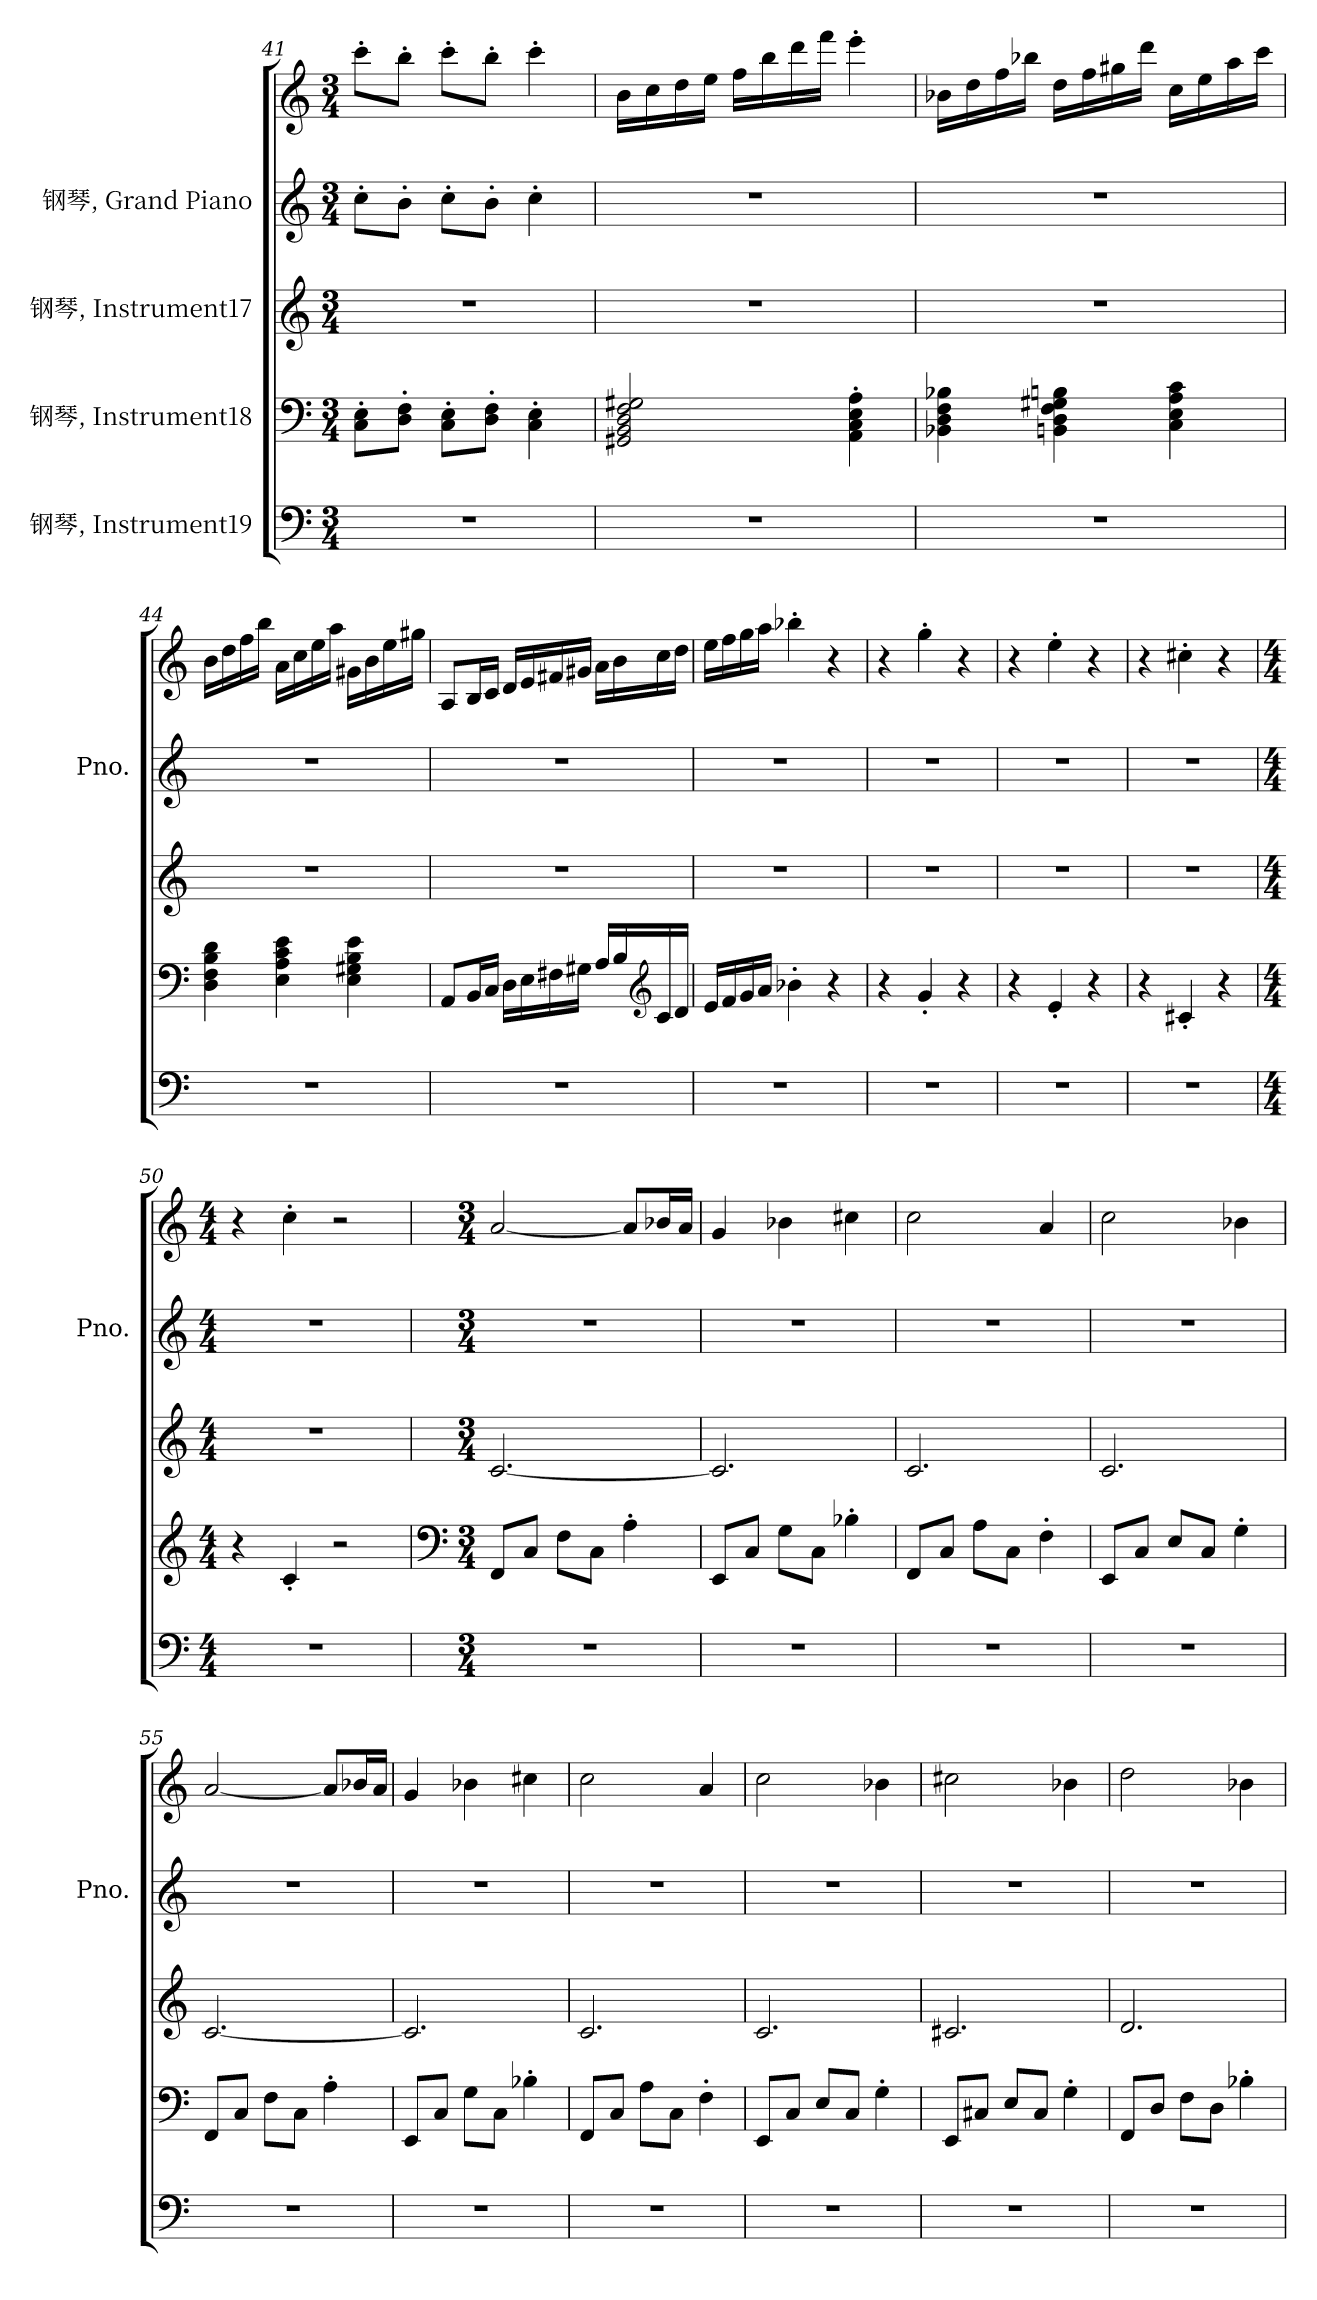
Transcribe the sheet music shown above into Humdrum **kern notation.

**kern	**kern	**kern	**kern	**kern
*part4	*part3	*part2	*part1	*part1
*staff5	*staff4	*staff3	*staff2	*staff1
*I"钢琴, Instrument19	*I"钢琴, Instrument18	*I"钢琴, Instrument17	*I"钢琴, Grand Piano	*
*	*	*	*I'Pno.	*
*clefF4	*clefF4	*clefG2	*clefG2	*clefG2
*k[]	*k[]	*k[]	*k[]	*k[]
*M3/4	*M3/4	*M3/4	*M3/4	*M3/4
=41	=41	=41	=41	=41
2.r	8C\' 8E\'L	2.r	8cc'\L	8ccc'\L
.	8D\' 8F\'J	.	8b'\J	8bb'\J
.	8C\' 8E\'L	.	8cc'\L	8ccc'\L
.	8D\' 8F\'J	.	8b'\J	8bb'\J
.	4C\' 4E\'	.	4cc'\	4ccc'\
=42	=42	=42	=42	=42
2.r	2GG#X/ 2BB/ 2D/ 2F/ 2G#X/	2.r	2.r	16b\LL
.	.	.	.	16cc\
.	.	.	.	16dd\
.	.	.	.	16ee\JJ
.	.	.	.	16ff\LL
.	.	.	.	16bb\
.	.	.	.	16ddd\
.	.	.	.	16fff\JJ
.	4AA\' 4C\' 4E\' 4A\'	.	.	4eee'\
!!LO:PB:g=z
=43	=43	=43	=43	=43
2.r	4BB-X\ 4D\ 4F\ 4B-X\	2.r	2.r	16b-X\LL
.	.	.	.	16dd\
.	.	.	.	16ff\
.	.	.	.	16bb-X\JJ
.	4BBn\ 4D\ 4F\ 4G#X\ 4Bn\	.	.	16dd\LL
.	.	.	.	16ff\
.	.	.	.	16gg#X\
.	.	.	.	16ddd\JJ
.	4C\ 4E\ 4A\ 4c\	.	.	16cc\LL
.	.	.	.	16ee\
.	.	.	.	16aa\
.	.	.	.	16ccc\JJ
=44	=44	=44	=44	=44
2.r	4D\ 4F\ 4B\ 4d\	2.r	2.r	16b\LL
.	.	.	.	16dd\
.	.	.	.	16ff\
.	.	.	.	16bb\JJ
.	4E\ 4A\ 4c\ 4e\	.	.	16a\LL
.	.	.	.	16cc\
.	.	.	.	16ee\
.	.	.	.	16aa\JJ
.	4E\ 4G#X\ 4B\ 4e\	.	.	16g#X\LL
.	.	.	.	16b\
.	.	.	.	16ee\
.	.	.	.	16gg#X\JJ
!!LO:LB:g=z
=45	=45	=45	=45	=45
2.r	8AA/L	2.r	2.r	8A/L
.	16BB/L	.	.	16B/L
.	16C/JJ	.	.	16c/JJ
.	16D\LL	.	.	16d/LL
.	16E\	.	.	16e/
.	16F#X\	.	.	16f#X/
.	16G#X\JJ	.	.	16g#X/JJ
.	16A/LL	.	.	16a\LL
.	16B/	.	.	16b\
*	*clefG2	*	*	*
.	16c/	.	.	16cc\
.	16d/JJ	.	.	16dd\JJ
=46	=46	=46	=46	=46
2.r	16e/LL	2.r	2.r	16ee\LL
.	16f/	.	.	16ff\
.	16g/	.	.	16gg\
.	16a/JJ	.	.	16aa\JJ
.	4b-X'\	.	.	4bb-X'\
.	4r	.	.	4r
=47	=47	=47	=47	=47
2.r	4r	2.r	2.r	4r
.	4g'/	.	.	4gg'\
.	4r	.	.	4r
=48	=48	=48	=48	=48
2.r	4r	2.r	2.r	4r
.	4e'/	.	.	4ee'\
.	4r	.	.	4r
=49	=49	=49	=49	=49
2.r	4r	2.r	2.r	4r
.	4c#X'/	.	.	4cc#X'\
.	4r	.	.	4r
=50	=50	=50	=50	=50
*M4/4	*M4/4	*M4/4	*M4/4	*M4/4
1r	4r	1r	1r	4r
.	4c'/	.	.	4cc'\
.	2r	.	.	2r
!!LO:PB:g=z
=51	=51	=51	=51	=51
*	*clefF4	*	*	*
*M3/4	*M3/4	*M3/4	*M3/4	*M3/4
2.r	8FF/L	[2.c/	2.r	[2a/
.	8C/J	.	.	.
.	8F\L	.	.	.
.	8C\J	.	.	.
.	4A'\	.	.	8a/L]
.	.	.	.	16b-X/L
.	.	.	.	16a/JJ
=52	=52	=52	=52	=52
2.r	8EE/L	2.c/]	2.r	4g/
.	8C/J	.	.	.
.	8G\L	.	.	4b-X\
.	8C\J	.	.	.
.	4B-X'\	.	.	4cc#X\
=53	=53	=53	=53	=53
2.r	8FF/L	2.c/	2.r	2cc\
.	8C/J	.	.	.
.	8A\L	.	.	.
.	8C\J	.	.	.
.	4F'\	.	.	4a/
=54	=54	=54	=54	=54
2.r	8EE/L	2.c/	2.r	2cc\
.	8C/J	.	.	.
.	8E/L	.	.	.
.	8C/J	.	.	.
.	4G'\	.	.	4b-X\
=55	=55	=55	=55	=55
2.r	8FF/L	[2.c/	2.r	[2a/
.	8C/J	.	.	.
.	8F\L	.	.	.
.	8C\J	.	.	.
.	4A'\	.	.	8a/L]
.	.	.	.	16b-X/L
.	.	.	.	16a/JJ
=56	=56	=56	=56	=56
2.r	8EE/L	2.c/]	2.r	4g/
.	8C/J	.	.	.
.	8G\L	.	.	4b-X\
.	8C\J	.	.	.
.	4B-X'\	.	.	4cc#X\
!!LO:LB:g=z
=57	=57	=57	=57	=57
2.r	8FF/L	2.c/	2.r	2cc\
.	8C/J	.	.	.
.	8A\L	.	.	.
.	8C\J	.	.	.
.	4F'\	.	.	4a/
=58	=58	=58	=58	=58
2.r	8EE/L	2.c/	2.r	2cc\
.	8C/J	.	.	.
.	8E/L	.	.	.
.	8C/J	.	.	.
.	4G'\	.	.	4b-X\
=59	=59	=59	=59	=59
2.r	8EE/L	2.c#X/	2.r	2cc#X\
.	8C#X/J	.	.	.
.	8E/L	.	.	.
.	8C#/J	.	.	.
.	4G'\	.	.	4b-X\
=60	=60	=60	=60	=60
2.r	8FF/L	2.d/	2.r	2dd\
.	8D/J	.	.	.
.	8F\L	.	.	.
.	8D\J	.	.	.
.	4B-X'\	.	.	4b-X\
=	=	=	=	=
*-	*-	*-	*-	*-
